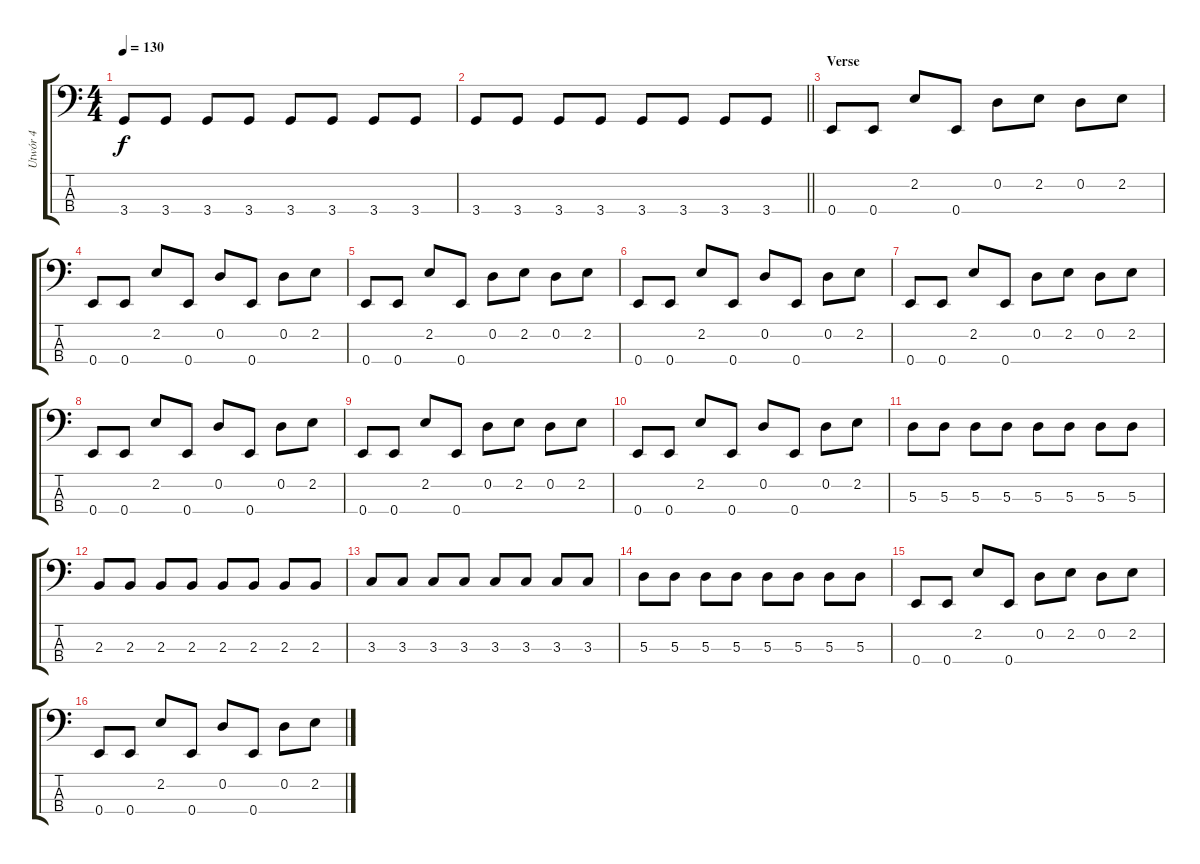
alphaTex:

\track ("Utwór 4" "Utwór 4") {instrument synthbass1}
\staff {score tabs}
\tuning (G2 D2 A1 E1) {hide}
\ts (4 4)
\tempo 130
\clef f4
\ks c
3.4.8{dy f} 3.4.8 3.4.8 3.4.8 3.4.8 3.4.8 3.4.8 3.4.8 |
\barLineRight lightlight
3.4.8 3.4.8 3.4.8 3.4.8 3.4.8 3.4.8 3.4.8 3.4.8 |
\section ("" "Verse")
0.4.8 0.4.8 2.2.8 0.4.8 0.2.8 2.2.8 0.2.8 2.2.8 |
0.4.8 0.4.8 2.2.8 0.4.8 0.2.8 0.4.8 0.2.8 2.2.8 |
0.4.8 0.4.8 2.2.8 0.4.8 0.2.8 2.2.8 0.2.8 2.2.8 |
0.4.8 0.4.8 2.2.8 0.4.8 0.2.8 0.4.8 0.2.8 2.2.8 |
0.4.8 0.4.8 2.2.8 0.4.8 0.2.8 2.2.8 0.2.8 2.2.8 |
0.4.8 0.4.8 2.2.8 0.4.8 0.2.8 0.4.8 0.2.8 2.2.8 |
0.4.8 0.4.8 2.2.8 0.4.8 0.2.8 2.2.8 0.2.8 2.2.8 |
0.4.8 0.4.8 2.2.8 0.4.8 0.2.8 0.4.8 0.2.8 2.2.8 |
5.3.8 5.3.8 5.3.8 5.3.8 5.3.8 5.3.8 5.3.8 5.3.8 |
2.3.8 2.3.8 2.3.8 2.3.8 2.3.8 2.3.8 2.3.8 2.3.8 |
3.3.8 3.3.8 3.3.8 3.3.8 3.3.8 3.3.8 3.3.8 3.3.8 |
5.3.8 5.3.8 5.3.8 5.3.8 5.3.8 5.3.8 5.3.8 5.3.8 |
0.4.8 0.4.8 2.2.8 0.4.8 0.2.8 2.2.8 0.2.8 2.2.8 |
0.4.8 0.4.8 2.2.8 0.4.8 0.2.8 0.4.8 0.2.8 2.2.8
